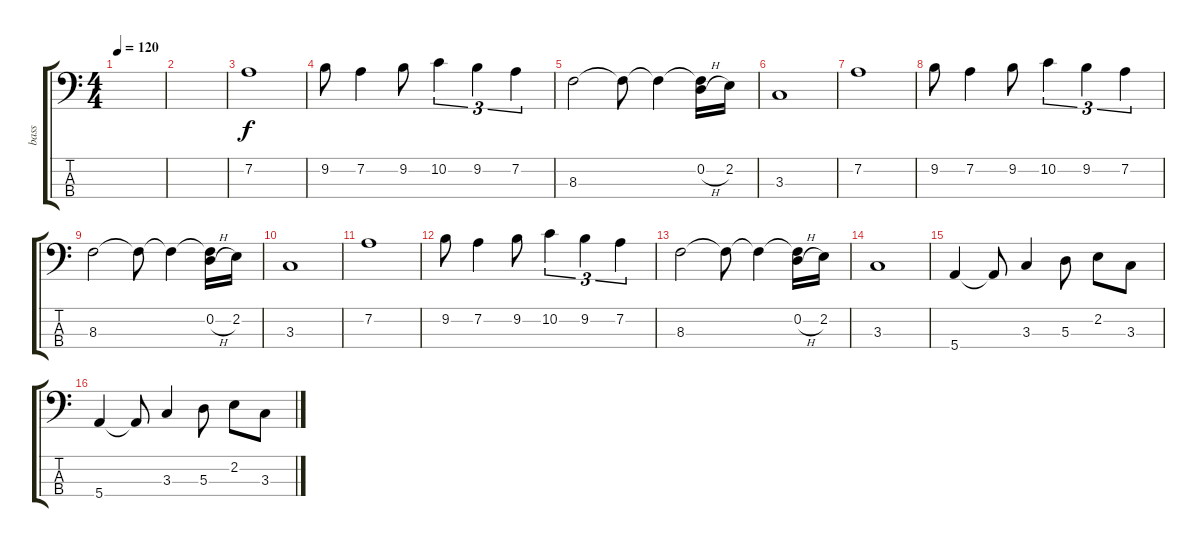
\track ("bass" "bass") {instrument electricbassfinger}
\staff {score tabs}
\tuning (G2 D2 A1 E1) {hide}
\ts (4 4)
\tempo 120
\clef f4
\ks c
|
|
7.2.1 |
9.2.8 7.2.4 9.2.8 10.2.4{tu (3 2)} 9.2.4{tu (3 2)} 7.2.4{tu (3 2)} |
8.3.2 8.3{t}.8 8.3{t}.4 (0.2{h} 8.3{t}).16 2.2.16 |
3.3.1 |
7.2.1 |
9.2.8 7.2.4 9.2.8 10.2.4{tu (3 2)} 9.2.4{tu (3 2)} 7.2.4{tu (3 2)} |
8.3.2 8.3{t}.8 8.3{t}.4 (0.2{h} 8.3{t}).16 2.2.16 |
3.3.1 |
7.2.1 |
9.2.8 7.2.4 9.2.8 10.2.4{tu (3 2)} 9.2.4{tu (3 2)} 7.2.4{tu (3 2)} |
8.3.2 8.3{t}.8 8.3{t}.4 (0.2{h} 8.3{t}).16 2.2.16 |
3.3.1 |
5.4.4 5.4{t}.8 3.3.4 5.3.8 2.2.8 3.3.8 |
5.4.4 5.4{t}.8 3.3.4 5.3.8 2.2.8 3.3.8
